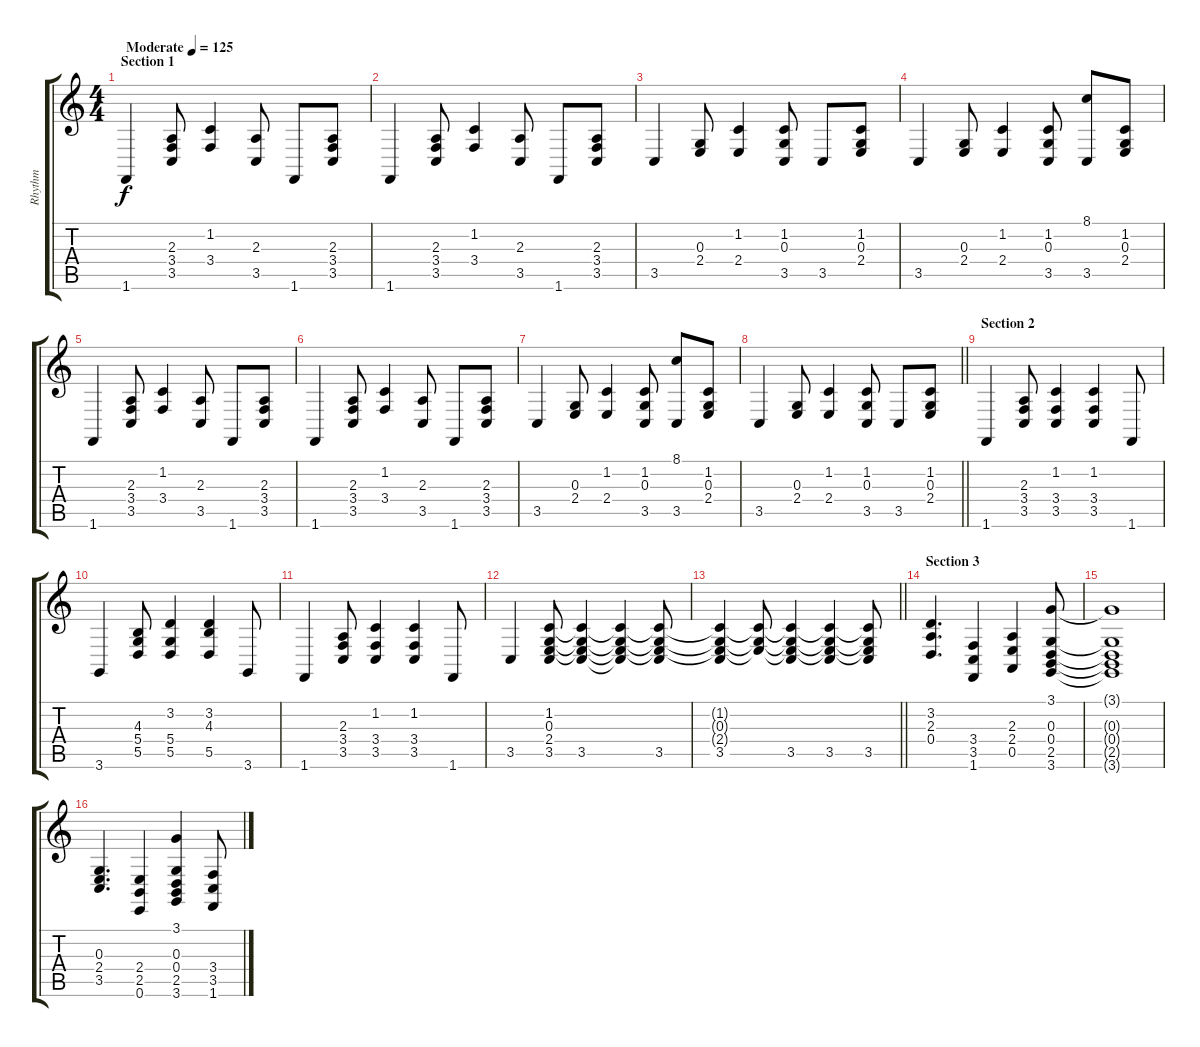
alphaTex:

\track ("Rhythm" "Rhythm") {instrument electricpiano1}
\staff {score tabs}
\tuning (E4 B3 G3 D3 A2 E2) {hide}
\ts (4 4)
\section ("" "Section 1")
\tempo (125 "Moderate")
\clef g2
\ks c
1.6.4{dy f instrument electricpiano1} (2.3 3.4 3.5).8 (1.2 3.4).4 (2.3 3.5).8 1.6.8 (2.3 3.4 3.5).8 |
1.6.4 (2.3 3.4 3.5).8 (1.2 3.4).4 (2.3 3.5).8 1.6.8 (2.3 3.4 3.5).8 |
3.5.4 (0.3 2.4).8 (1.2 2.4).4 (1.2 0.3 3.5).8 3.5.8 (1.2 0.3 2.4).8 |
3.5.4 (0.3 2.4).8 (1.2 2.4).4 (1.2 0.3 3.5).8 (8.1 3.5).8 (1.2 0.3 2.4).8 |
1.6.4 (2.3 3.4 3.5).8 (1.2 3.4).4 (2.3 3.5).8 1.6.8 (2.3 3.4 3.5).8 |
1.6.4 (2.3 3.4 3.5).8 (1.2 3.4).4 (2.3 3.5).8 1.6.8 (2.3 3.4 3.5).8 |
3.5.4 (0.3 2.4).8 (1.2 2.4).4 (1.2 0.3 3.5).8 (8.1 3.5).8 (1.2 0.3 2.4).8 |
\barLineRight lightlight
3.5.4 (0.3 2.4).8 (1.2 2.4).4 (1.2 0.3 3.5).8 3.5.8 (1.2 0.3 2.4).8 |
\section ("" "Section 2")
1.6.4 (2.3 3.4 3.5).8 (1.2 3.4 3.5).4 (1.2 3.4 3.5).4 1.6.8 |
3.6.4 (4.3 5.4 5.5).8 (3.2 5.4 5.5).4 (3.2 4.3 5.5).4 3.6.8 |
1.6.4 (2.3 3.4 3.5).8 (1.2 3.4 3.5).4 (1.2 3.4 3.5).4 1.6.8 |
3.5.4 (1.2 0.3 2.4 3.5).8 (1.2{t} 0.3{t} 2.4{t} 3.5).4 (1.2{t} 0.3{t} 2.4{t} 3.5{t}).4 (1.2{t} 0.3{t} 2.4{t} 3.5).8 |
\barLineRight lightlight
(1.2{t} 0.3{t} 2.4{t} 3.5).4 (1.2{t} 0.3{t} 2.4{t}).8 (1.2{t} 0.3{t} 2.4{t} 3.5).4 (1.2{t} 0.3{t} 2.4{t} 3.5).4 (1.2{t} 0.3{t} 2.4{t} 3.5).8 |
\section ("" "Section 3")
(3.2 2.3 0.4).4{d} (3.4 3.5 1.6).4 (2.3 2.4 0.5).4 (3.1 0.3 0.4 2.5 3.6).8 |
(3.1{t} 0.3{t} 0.4{t} 2.5{t} 3.6{t}).1 |
(0.3 2.4 3.5).4{d} (2.4 2.5 0.6).4 (3.1 0.3 0.4 2.5 3.6).4 (3.4 3.5 1.6).8
